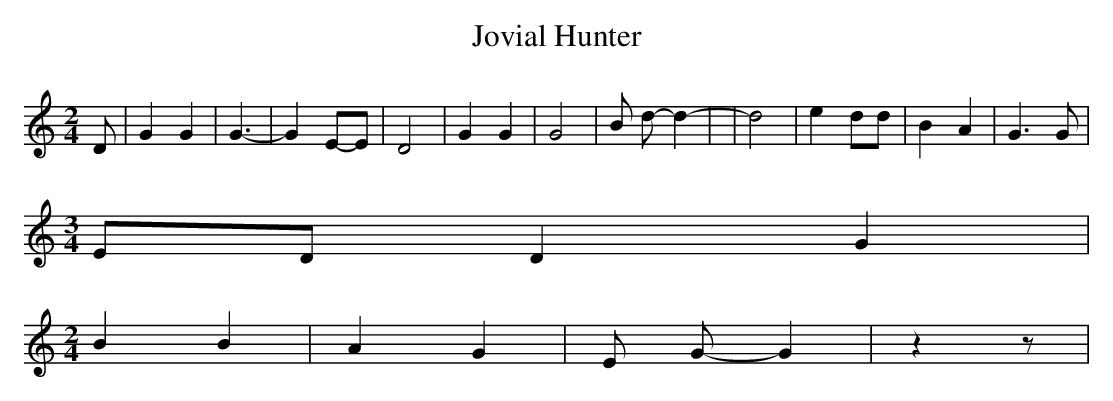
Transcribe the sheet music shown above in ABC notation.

X:1
T:Jovial Hunter
M:2/4
L:1/4
K:C
 D/2| G G| G3/2 /4-| GE/2-E/2| D2| G G| G2| B/2 d/2- d| /4-| d2| e d/2d/2|\
 B- A| G3/2 G/2|
M:3/4
E/2-D/2 D G|
M:2/4
 B B| A G| E/2 G/2- G| z z/2|
